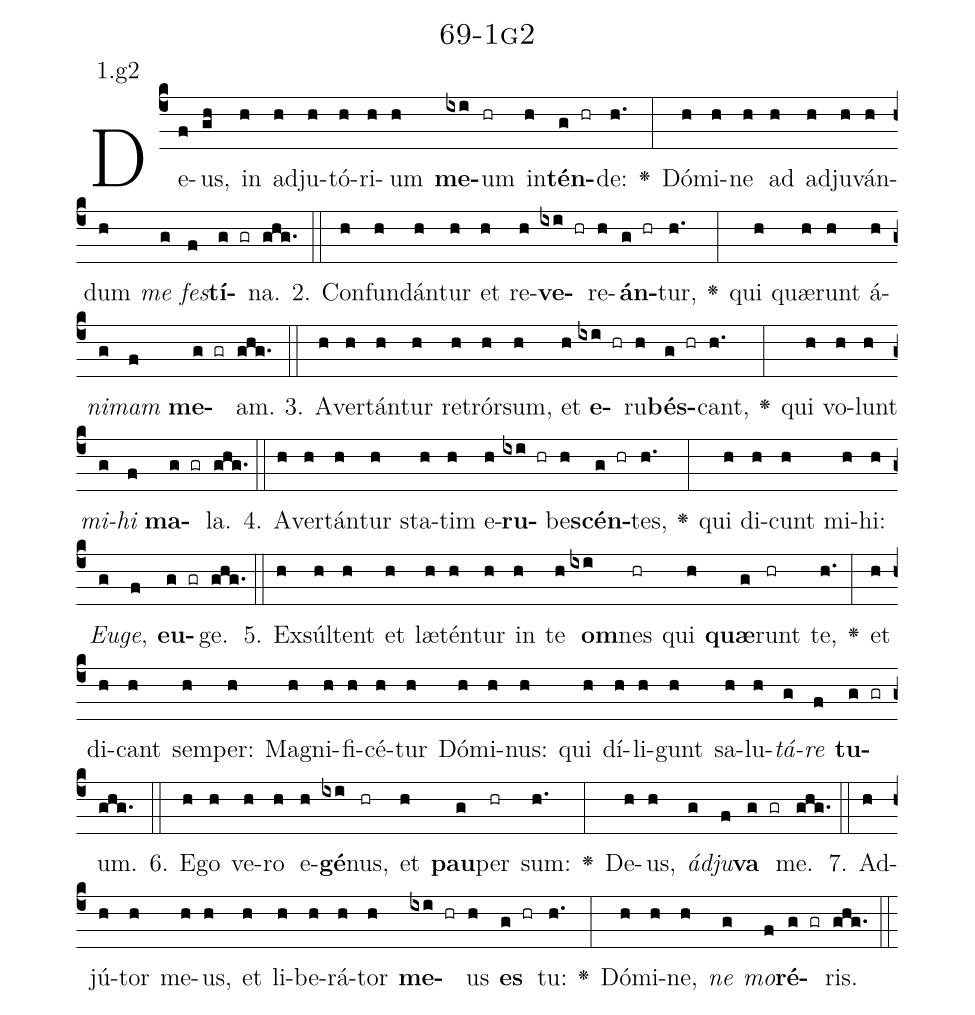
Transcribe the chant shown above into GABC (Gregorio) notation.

name: 69-1g2;
annotation: 1.g2;
%%
(c4)De(f)us,(gh) in(h) ad(h)ju(h)tó(h)ri(h)um(h) <b>me</b>(ixi)um(hr) in(h)<b>tén</b>(g hr)de:(h.) <v>\greheightstar</v>(:) Dó(h)mi(h)ne(h) ad(h) ad(h)ju(h)ván(h)dum(h) <i>me</i>(g) <i>fes</i>(f)<b>tí</b>(g gr)na.(ghg.) (::)
2. Con(h)fun(h)dán(h)tur(h) et(h) re(h)<b>ve</b>(ixi hr)re(h)<b>án</b>(g hr)tur,(h.) <v>\greheightstar</v>(:) qui(h) quæ(h)runt(h) á(h)<i>ni</i>(g)<i>mam</i>(f) <b>me</b>(g gr)am.(ghg.) (::)
3. A(h)ver(h)tán(h)tur(h) re(h)trór(h)sum,(h) et(h) <b>e</b>(ixi hr)ru(h)<b>bés</b>(g hr)cant,(h.) <v>\greheightstar</v>(:) qui(h) vo(h)lunt(h) <i>mi</i>(g)<i>hi</i>(f) <b>ma</b>(g gr)la.(ghg.) (::)
4. A(h)ver(h)tán(h)tur(h) sta(h)tim(h) e(h)<b>ru</b>(ixi hr)be(h)<b>scén</b>(g hr)tes,(h.) <v>\greheightstar</v>(:) qui(h) di(h)cunt(h) mi(h)hi:(h) <i>Eu</i>(g)<i>ge</i>,(f) <b>eu</b>(g gr)ge.(ghg.) (::)
5. Ex(h)súl(h)tent(h) et(h) læ(h)tén(h)tur(h) in(h) te(h) <b>om</b>(ixi)nes(hr) qui(h) <b>quæ</b>(g)runt(hr) te,(h.) <v>\greheightstar</v>(:) et(h) di(h)cant(h) sem(h)per:(h) Ma(h)gni(h)fi(h)cé(h)tur(h) Dó(h)mi(h)nus:(h) qui(h) dí(h)li(h)gunt(h) sa(h)lu(h)<i>tá</i>(g)<i>re</i>(f) <b>tu</b>(g gr)um.(ghg.) (::)
6. E(h)go(h) ve(h)ro(h) e(h)<b>gé</b>(ixi)nus,(hr) et(h) <b>pau</b>(g)per(hr) sum:(h.) <v>\greheightstar</v>(:) De(h)us,(h) <i>ád</i>(g)<i>ju</i>(f)<b>va</b>(g gr) me.(ghg.) (::)
7. Ad(h)jú(h)tor(h) me(h)us,(h) et(h) li(h)be(h)rá(h)tor(h) <b>me</b>(ixi hr)us(h) <b>es</b>(g hr) tu:(h.) <v>\greheightstar</v>(:) Dó(h)mi(h)ne,(h) <i>ne</i>(g) <i>mo</i>(f)<b>ré</b>(g gr)ris.(ghg.) (::)
